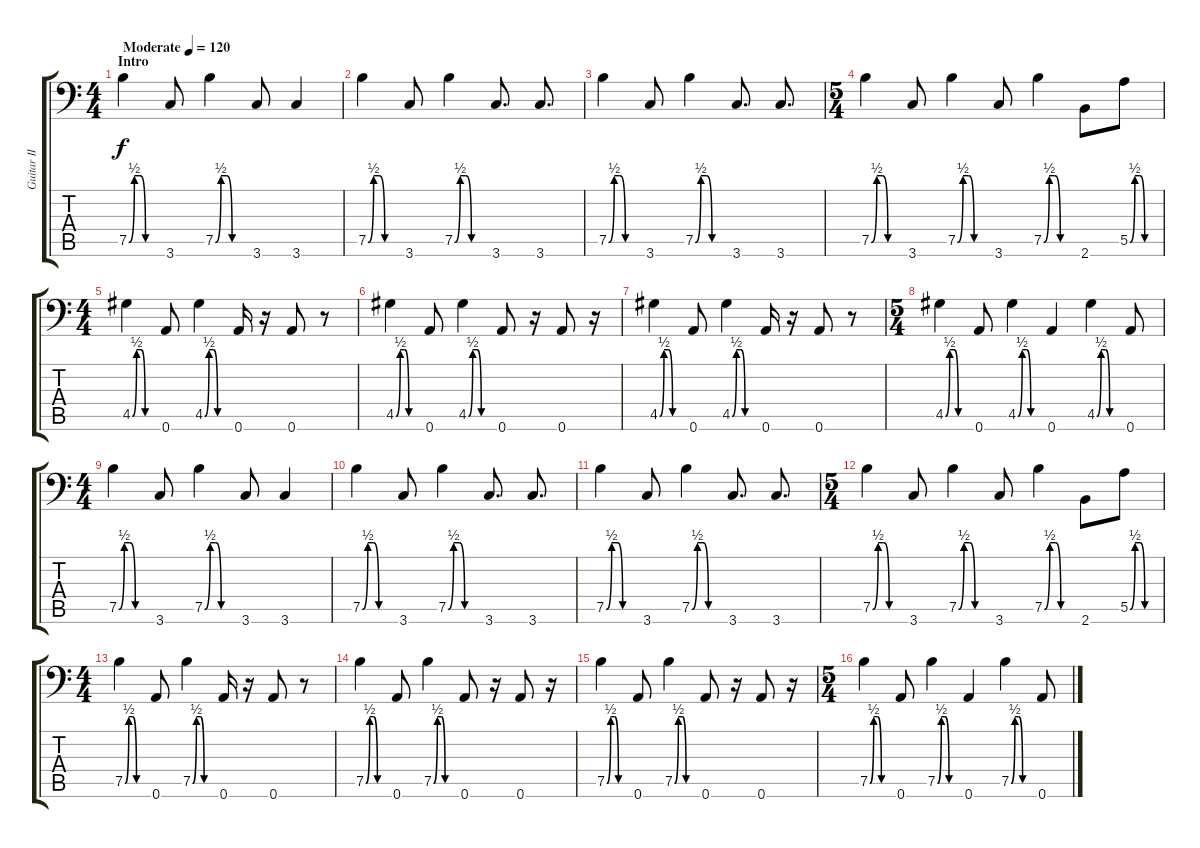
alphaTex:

\track ("Guitar II" "Guitar II") {instrument overdrivenguitar}
\staff {score tabs}
\tuning (B3 Gb3 D3 A2 E2 A1) {hide}
\ts (4 4)
\section ("" "Intro")
\tempo (120 "Moderate")
\tempo 115
\tempo (120 "Moderate")
\clef f4
\ks c
7.5{be (custom 0 0 10 2 20 2 30 0 60 0)}.4{dy f volume 10 instrument electricguitarmuted} 3.6.8 7.5{be (custom 0 0 10 2 20 2 30 0 60 0)}.4 3.6.8 3.6.4 |
7.5{be (custom 0 0 10 2 20 2 30 0 60 0)}.4 3.6.8 7.5{be (custom 0 0 10 2 20 2 30 0 60 0)}.4 3.6.8{d} 3.6.8{d} |
7.5{be (custom 0 0 10 2 20 2 30 0 60 0)}.4 3.6.8 7.5{be (custom 0 0 10 2 20 2 30 0 60 0)}.4 3.6.8{d} 3.6.8{d} |
\ts (5 4)
7.5{be (custom 0 0 10 2 20 2 30 0 60 0)}.4 3.6.8 7.5{be (custom 0 0 10 2 20 2 30 0 60 0)}.4 3.6.8 7.5{be (custom 0 0 10 2 20 2 30 0 60 0)}.4{volume 16 instrument overdrivenguitar} 2.6.8 5.5{be (custom 0 0 10 2 20 2 30 0 60 0)}.8 |
\ts (4 4)
4.5{be (custom 0 0 10 2 20 2 30 0 60 0)}.4 0.6.8 4.5{be (custom 0 0 10 2 20 2 30 0 60 0)}.4 0.6.16 r.16 0.6.8 r.8 |
4.5{be (custom 0 0 10 2 20 2 30 0 60 0)}.4 0.6.8 4.5{be (custom 0 0 10 2 20 2 30 0 60 0)}.4 0.6.8 r.16 0.6.8 r.16 |
4.5{be (custom 0 0 10 2 20 2 30 0 60 0)}.4 0.6.8 4.5{be (custom 0 0 10 2 20 2 30 0 60 0)}.4 0.6.16 r.16 0.6.8 r.8 |
\ts (5 4)
4.5{be (custom 0 0 10 2 20 2 30 0 60 0)}.4 0.6.8 4.5{be (custom 0 0 10 2 20 2 30 0 60 0)}.4 0.6.4 4.5{be (custom 0 0 10 2 20 2 30 0 60 0)}.4 0.6.8 |
\ts (4 4)
7.5{be (custom 0 0 10 2 20 2 30 0 60 0)}.4 3.6.8 7.5{be (custom 0 0 10 2 20 2 30 0 60 0)}.4 3.6.8 3.6.4 |
7.5{be (custom 0 0 10 2 20 2 30 0 60 0)}.4 3.6.8 7.5{be (custom 0 0 10 2 20 2 30 0 60 0)}.4 3.6.8{d} 3.6.8{d} |
7.5{be (custom 0 0 10 2 20 2 30 0 60 0)}.4 3.6.8 7.5{be (custom 0 0 10 2 20 2 30 0 60 0)}.4 3.6.8{d} 3.6.8{d} |
\ts (5 4)
7.5{be (custom 0 0 10 2 20 2 30 0 60 0)}.4 3.6.8 7.5{be (custom 0 0 10 2 20 2 30 0 60 0)}.4 3.6.8 7.5{be (custom 0 0 10 2 20 2 30 0 60 0)}.4 2.6.8 5.5{be (custom 0 0 10 2 20 2 30 0 60 0)}.8 |
\ts (4 4)
7.5{be (custom 0 0 10 2 20 2 30 0 60 0)}.4 0.6.8 7.5{be (custom 0 0 10 2 20 2 30 0 60 0)}.4 0.6.16 r.16 0.6.8 r.8 |
7.5{be (custom 0 0 10 2 20 2 30 0 60 0)}.4 0.6.8 7.5{be (custom 0 0 10 2 20 2 30 0 60 0)}.4 0.6.8 r.16 0.6.8 r.16 |
7.5{be (custom 0 0 10 2 20 2 30 0 60 0)}.4 0.6.8 7.5{be (custom 0 0 10 2 20 2 30 0 60 0)}.4 0.6.8 r.16 0.6.8 r.16 |
\ts (5 4)
7.5{be (custom 0 0 10 2 20 2 30 0 60 0)}.4 0.6.8 7.5{be (custom 0 0 10 2 20 2 30 0 60 0)}.4 0.6.4 7.5{be (custom 0 0 10 2 20 2 30 0 60 0)}.4 0.6.8
